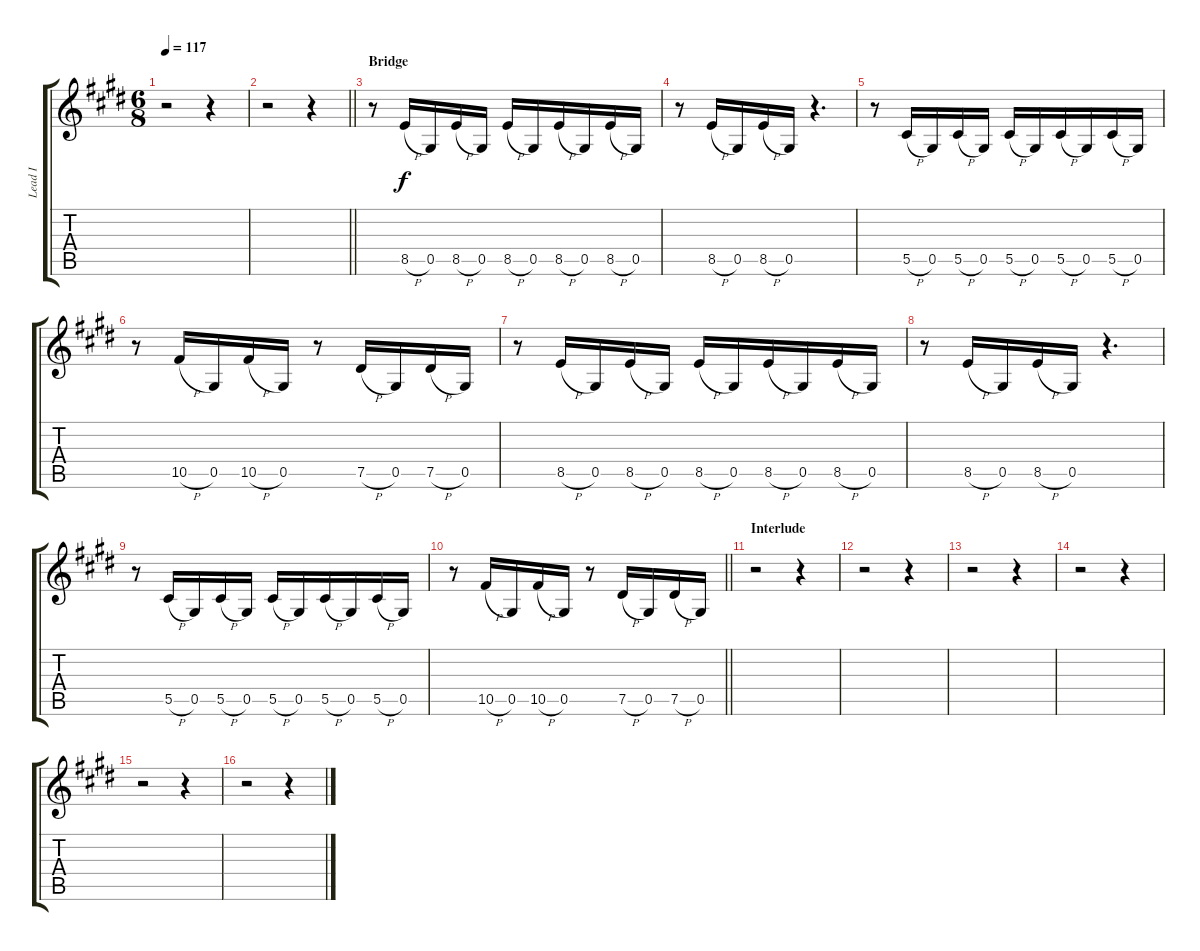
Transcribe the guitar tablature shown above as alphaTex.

\track ("Lead I" "Lead I") {instrument distortionguitar}
\staff {score tabs}
\tuning (Eb4 Bb3 Gb3 Db3 Ab2 Db2) {hide}
\ts (6 8)
\tempo 117
\clef g2
\ks c#minor
r.2{dy f} r.4 |
\barLineRight lightlight
r.2 r.4 |
\section ("" "Bridge")
r.8{volume 5 balance 13} 8.5{h}.16 0.5.16 8.5{h}.16 0.5.16 8.5{h}.16 0.5.16 8.5{h}.16 0.5.16 8.5{h}.16 0.5.16 |
r.8 8.5{h}.16 0.5.16 8.5{h}.16 0.5.16 r.4{d} |
r.8 5.5{h}.16 0.5.16 5.5{h}.16 0.5.16 5.5{h}.16 0.5.16 5.5{h}.16 0.5.16 5.5{h}.16 0.5.16 |
r.8 10.5{h}.16 0.5.16 10.5{h}.16 0.5.16 r.8 7.5{h}.16 0.5.16 7.5{h}.16 0.5.16 |
r.8 8.5{h}.16 0.5.16 8.5{h}.16 0.5.16 8.5{h}.16 0.5.16 8.5{h}.16 0.5.16 8.5{h}.16 0.5.16 |
r.8 8.5{h}.16 0.5.16 8.5{h}.16 0.5.16 r.4{d} |
r.8 5.5{h}.16 0.5.16 5.5{h}.16 0.5.16 5.5{h}.16 0.5.16 5.5{h}.16 0.5.16 5.5{h}.16 0.5.16 |
\barLineRight lightlight
r.8 10.5{h}.16 0.5.16 10.5{h}.16 0.5.16 r.8 7.5{h}.16 0.5.16 7.5{h}.16 0.5.16 |
\section ("" "Interlude")
r.2 r.4 |
r.2 r.4 |
r.2 r.4 |
r.2 r.4 |
r.2 r.4 |
r.2 r.4
